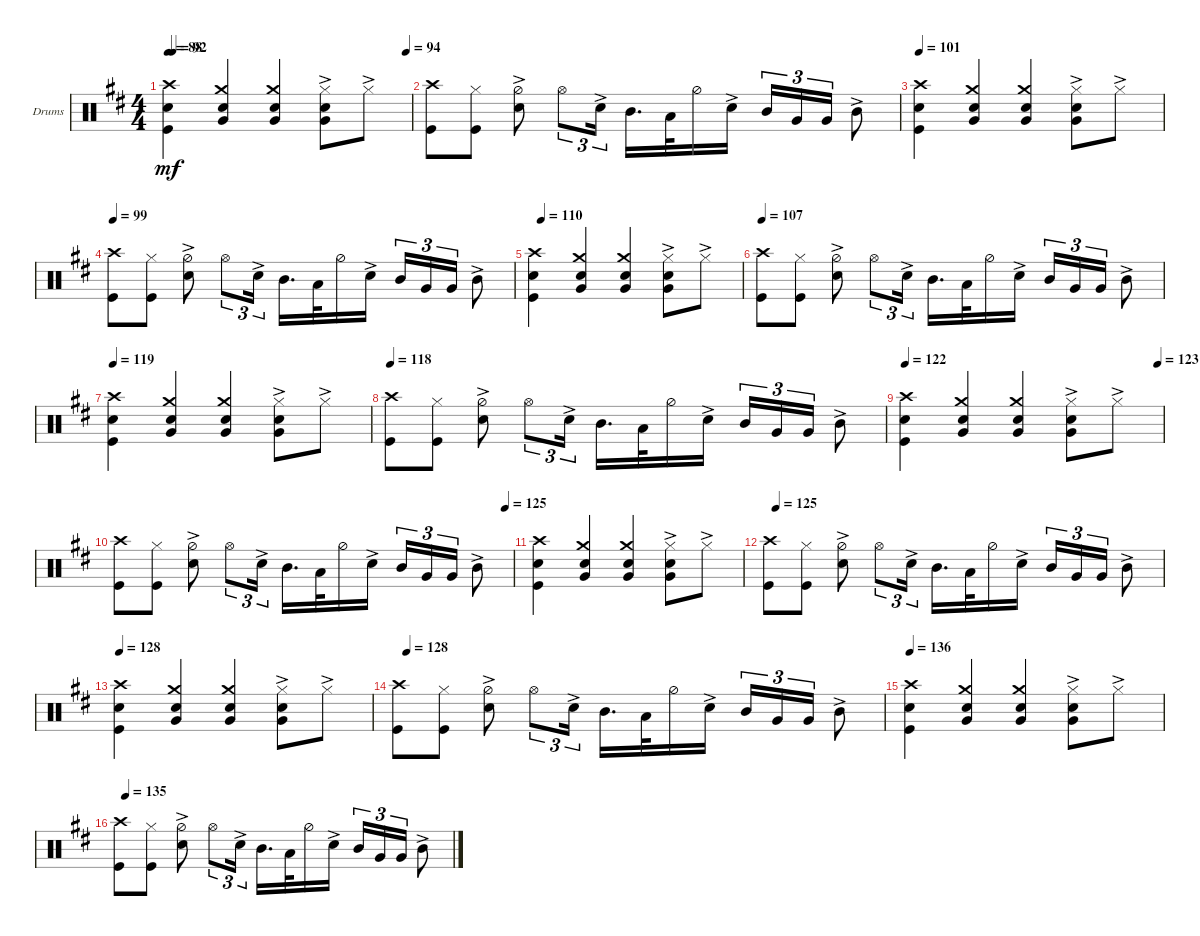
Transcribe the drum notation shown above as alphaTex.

\bracketExtendMode groupsimilarinstruments
\firstSystemTrackNameOrientation horizontal
\otherSystemsTrackNameOrientation horizontal
\track ("Drumkit" "Drums") {instrument percussion}
\staff {score}
\articulation defaults
\ts (4 4)
\tempo 88
\tempo (92 0.0181818)
\tempo (94 0.981818)
\clef neutral
\scale
0.333333
\ks d
("Crash high (hit)" "Snare (hit) 2" "Kick (hit)").4{dy mf} ("Crash medium (hit)" "Snare (hit) 2" "Very Low Tom (hit)").4 ("Crash medium (hit)" "Snare (hit) 2" "Very Low Tom (hit)").4 ("Hi-Hat (closed)"{ac} "Snare (hit) 2" "Very Low Tom (hit)").8 "Hi-Hat (closed)"{ac}.8 |
\scale
0.333333 ("Crash high (hit)" "Kick (hit)").8 ("Hi-Hat (closed)" "Kick (hit)").8 ("Hi-Hat (half)" "Snare (hit) 2"{ac}).8 "Hi-Hat (open)".8{tu (3 2)} "Snare (hit) 2"{ac}.16{tu (3 2)} "Mid Tom (hit)".16{d} "Low Tom (hit)".32 "Hi-Hat (half)".16 "Snare (hit) 2"{ac}.16 "Mid Tom (hit)".16{tu (3 2)} "Very Low Tom (hit)".16{tu (3 2)} "Very Low Tom (hit)".16{tu (3 2)} "Mid Tom (hit)"{ac}.8 |
\tempo 101
\scale
0.333333 ("Crash high (hit)" "Snare (hit) 2" "Kick (hit)").4 ("Crash medium (hit)" "Snare (hit) 2" "Very Low Tom (hit)").4 ("Crash medium (hit)" "Snare (hit) 2" "Very Low Tom (hit)").4 ("Hi-Hat (closed)"{ac} "Snare (hit) 2" "Very Low Tom (hit)").8 "Hi-Hat (closed)"{ac}.8 |
\tempo 99
\scale
0.333333 ("Crash high (hit)" "Kick (hit)").8 ("Hi-Hat (closed)" "Kick (hit)").8 ("Hi-Hat (half)" "Snare (hit) 2"{ac}).8 "Hi-Hat (open)".8{tu (3 2)} "Snare (hit) 2"{ac}.16{tu (3 2)} "Mid Tom (hit)".16{d} "Low Tom (hit)".32 "Hi-Hat (half)".16 "Snare (hit) 2"{ac}.16 "Mid Tom (hit)".16{tu (3 2)} "Very Low Tom (hit)".16{tu (3 2)} "Very Low Tom (hit)".16{tu (3 2)} "Mid Tom (hit)"{ac}.8 |
\tempo (110 0.0363636)
\scale
0.333333 ("Crash high (hit)" "Snare (hit) 2" "Kick (hit)").4 ("Crash medium (hit)" "Snare (hit) 2" "Very Low Tom (hit)").4 ("Crash medium (hit)" "Snare (hit) 2" "Very Low Tom (hit)").4 ("Hi-Hat (closed)"{ac} "Snare (hit) 2" "Very Low Tom (hit)").8 "Hi-Hat (closed)"{ac}.8 |
\tempo 107
\scale
0.333333 ("Crash high (hit)" "Kick (hit)").8 ("Hi-Hat (closed)" "Kick (hit)").8 ("Hi-Hat (half)" "Snare (hit) 2"{ac}).8 "Hi-Hat (open)".8{tu (3 2)} "Snare (hit) 2"{ac}.16{tu (3 2)} "Mid Tom (hit)".16{d} "Low Tom (hit)".32 "Hi-Hat (half)".16 "Snare (hit) 2"{ac}.16 "Mid Tom (hit)".16{tu (3 2)} "Very Low Tom (hit)".16{tu (3 2)} "Very Low Tom (hit)".16{tu (3 2)} "Mid Tom (hit)"{ac}.8 |
\tempo 119
\scale
0.333333 ("Crash high (hit)" "Snare (hit) 2" "Kick (hit)").4 ("Crash medium (hit)" "Snare (hit) 2" "Very Low Tom (hit)").4 ("Crash medium (hit)" "Snare (hit) 2" "Very Low Tom (hit)").4 ("Hi-Hat (closed)"{ac} "Snare (hit) 2" "Very Low Tom (hit)").8 "Hi-Hat (closed)"{ac}.8 |
\tempo 118
\scale
0.333333 ("Crash high (hit)" "Kick (hit)").8 ("Hi-Hat (closed)" "Kick (hit)").8 ("Hi-Hat (half)" "Snare (hit) 2"{ac}).8 "Hi-Hat (open)".8{tu (3 2)} "Snare (hit) 2"{ac}.16{tu (3 2)} "Mid Tom (hit)".16{d} "Low Tom (hit)".32 "Hi-Hat (half)".16 "Snare (hit) 2"{ac}.16 "Mid Tom (hit)".16{tu (3 2)} "Very Low Tom (hit)".16{tu (3 2)} "Very Low Tom (hit)".16{tu (3 2)} "Mid Tom (hit)"{ac}.8 |
\tempo 122
\tempo (123 0.981818)
\scale
0.333333 ("Crash high (hit)" "Snare (hit) 2" "Kick (hit)").4 ("Crash medium (hit)" "Snare (hit) 2" "Very Low Tom (hit)").4 ("Crash medium (hit)" "Snare (hit) 2" "Very Low Tom (hit)").4 ("Hi-Hat (closed)"{ac} "Snare (hit) 2" "Very Low Tom (hit)").8 "Hi-Hat (closed)"{ac}.8 |
\tempo (125 0.981818)
\scale
0.333333 ("Crash high (hit)" "Kick (hit)").8 ("Hi-Hat (closed)" "Kick (hit)").8 ("Hi-Hat (half)" "Snare (hit) 2"{ac}).8 "Hi-Hat (open)".8{tu (3 2)} "Snare (hit) 2"{ac}.16{tu (3 2)} "Mid Tom (hit)".16{d} "Low Tom (hit)".32 "Hi-Hat (half)".16 "Snare (hit) 2"{ac}.16 "Mid Tom (hit)".16{tu (3 2)} "Very Low Tom (hit)".16{tu (3 2)} "Very Low Tom (hit)".16{tu (3 2)} "Mid Tom (hit)"{ac}.8 |
\scale
0.333333 ("Crash high (hit)" "Snare (hit) 2" "Kick (hit)").4 ("Crash medium (hit)" "Snare (hit) 2" "Very Low Tom (hit)").4 ("Crash medium (hit)" "Snare (hit) 2" "Very Low Tom (hit)").4 ("Hi-Hat (closed)"{ac} "Snare (hit) 2" "Very Low Tom (hit)").8 "Hi-Hat (closed)"{ac}.8 |
\tempo (125 0.0181818)
\scale
0.333333 ("Crash high (hit)" "Kick (hit)").8 ("Hi-Hat (closed)" "Kick (hit)").8 ("Hi-Hat (half)" "Snare (hit) 2"{ac}).8 "Hi-Hat (open)".8{tu (3 2)} "Snare (hit) 2"{ac}.16{tu (3 2)} "Mid Tom (hit)".16{d} "Low Tom (hit)".32 "Hi-Hat (half)".16 "Snare (hit) 2"{ac}.16 "Mid Tom (hit)".16{tu (3 2)} "Very Low Tom (hit)".16{tu (3 2)} "Very Low Tom (hit)".16{tu (3 2)} "Mid Tom (hit)"{ac}.8 |
\tempo 128
\scale
0.333333 ("Crash high (hit)" "Snare (hit) 2" "Kick (hit)").4 ("Crash medium (hit)" "Snare (hit) 2" "Very Low Tom (hit)").4 ("Crash medium (hit)" "Snare (hit) 2" "Very Low Tom (hit)").4 ("Hi-Hat (closed)"{ac} "Snare (hit) 2" "Very Low Tom (hit)").8 "Hi-Hat (closed)"{ac}.8 |
\tempo (128 0.0181818)
\scale
0.333333 ("Crash high (hit)" "Kick (hit)").8 ("Hi-Hat (closed)" "Kick (hit)").8 ("Hi-Hat (half)" "Snare (hit) 2"{ac}).8 "Hi-Hat (open)".8{tu (3 2)} "Snare (hit) 2"{ac}.16{tu (3 2)} "Mid Tom (hit)".16{d} "Low Tom (hit)".32 "Hi-Hat (half)".16 "Snare (hit) 2"{ac}.16 "Mid Tom (hit)".16{tu (3 2)} "Very Low Tom (hit)".16{tu (3 2)} "Very Low Tom (hit)".16{tu (3 2)} "Mid Tom (hit)"{ac}.8 |
\tempo 136
\scale
0.333333 ("Crash high (hit)" "Snare (hit) 2" "Kick (hit)").4 ("Crash medium (hit)" "Snare (hit) 2" "Very Low Tom (hit)").4 ("Crash medium (hit)" "Snare (hit) 2" "Very Low Tom (hit)").4 ("Hi-Hat (closed)"{ac} "Snare (hit) 2" "Very Low Tom (hit)").8 "Hi-Hat (closed)"{ac}.8 |
\tempo (135 0.0181818)
\scale
0.333333 ("Crash high (hit)" "Kick (hit)").8 ("Hi-Hat (closed)" "Kick (hit)").8 ("Hi-Hat (half)" "Snare (hit) 2"{ac}).8 "Hi-Hat (open)".8{tu (3 2)} "Snare (hit) 2"{ac}.16{tu (3 2)} "Mid Tom (hit)".16{d} "Low Tom (hit)".32 "Hi-Hat (half)".16 "Snare (hit) 2"{ac}.16 "Mid Tom (hit)".16{tu (3 2)} "Very Low Tom (hit)".16{tu (3 2)} "Very Low Tom (hit)".16{tu (3 2)} "Mid Tom (hit)"{ac}.8
